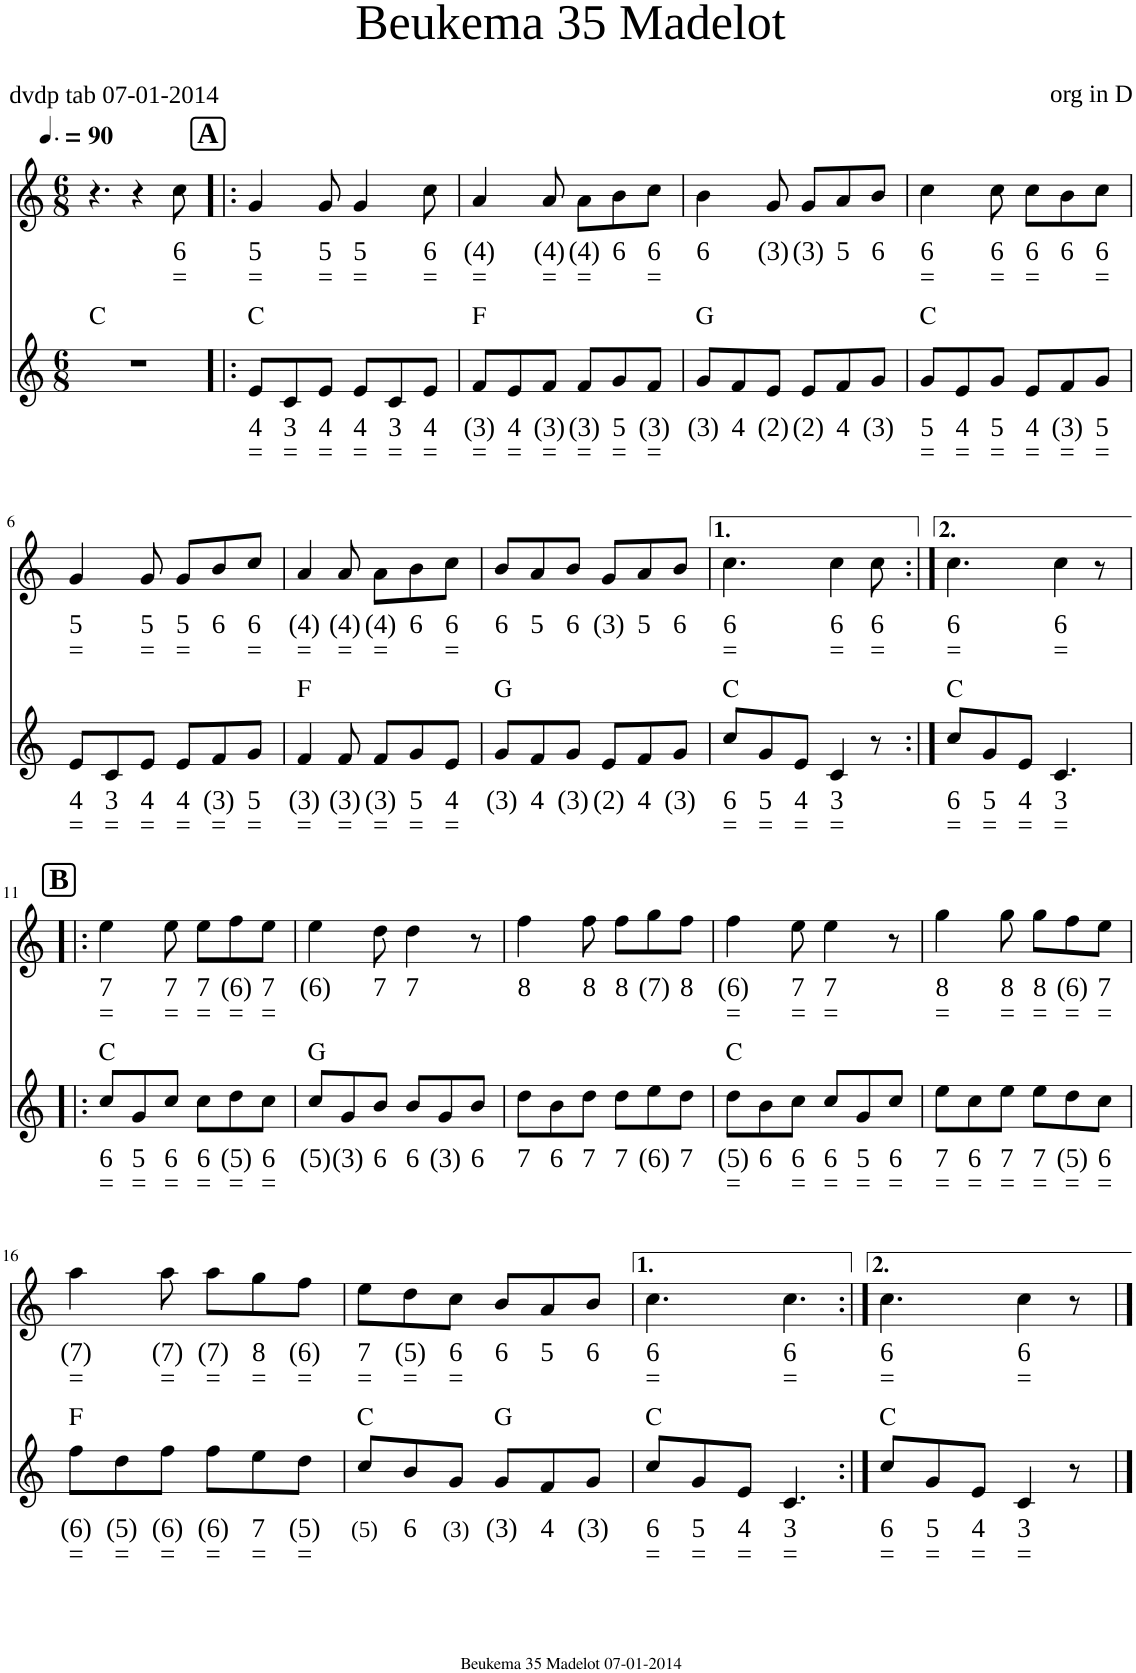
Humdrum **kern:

**kern	**text	**text	**harte	**kern	**text	**text
*part2	*part2	*part2	*part2	*part1	*part1	*part1
*staff2	*staff2	*staff2	*	*staff1	*staff1	*staff1
*I"Voice	*	*	*	*I"Voice	*	*
*clefG2	*	*	*	*clefG2	*	*
*k[]	*	*	*	*k[]	*	*
*M6/8	*	*	*	*M6/8	*	*
=1	=1	=1	=1	=1	=1	=1
2.r	.	.	C:maj	4.r	.	.
*	*	*	*	*MM135	*	*
.	.	.	.	4r	.	.
!	!	!	!	!	!LO:LY:b	!LO:LY:b
.	.	.	.	8cc\	6	=
!!LO:REH:place=s1:a:B:cj:fs=14:t=A
=2!|:	=2!|:	=2!|:	=2!|:	=2!|:	=2!|:	=2!|:
!	!LO:LY:b	!LO:LY:b	!	!	!LO:LY:b	!LO:LY:b
8e/L	4	=	C:maj	4g/	5	=
!	!LO:LY:b	!LO:LY:b	!	!	!	!
8c/	3	=	.	.	.	.
!	!LO:LY:b	!LO:LY:b	!	!	!LO:LY:b	!LO:LY:b
8e/J	4	=	.	8g/	5	=
!	!LO:LY:b	!LO:LY:b	!	!	!LO:LY:b	!LO:LY:b
8e/L	4	=	.	4g/	5	=
!	!LO:LY:b	!LO:LY:b	!	!	!	!
8c/	3	=	.	.	.	.
!	!LO:LY:b	!LO:LY:b	!	!	!LO:LY:b	!LO:LY:b
8e/J	4	=	.	8cc\	6	=
=3	=3	=3	=3	=3	=3	=3
!	!LO:LY:b	!LO:LY:b	!	!	!LO:LY:b	!LO:LY:b
8f/L	(3)	=	F:maj	4a/	(4)	=
!	!LO:LY:b	!LO:LY:b	!	!	!	!
8e/	4	=	.	.	.	.
!	!LO:LY:b	!LO:LY:b	!	!	!LO:LY:b	!LO:LY:b
8f/J	(3)	=	.	8a/	(4)	=
!	!LO:LY:b	!LO:LY:b	!	!	!LO:LY:b	!LO:LY:b
8f/L	(3)	=	.	8a\L	(4)	=
!	!LO:LY:b	!LO:LY:b	!	!	!LO:LY:b	!
8g/	5	=	.	8b\	6	.
!	!LO:LY:b	!LO:LY:b	!	!	!LO:LY:b	!LO:LY:b
8f/J	(3)	=	.	8cc\J	6	=
=4	=4	=4	=4	=4	=4	=4
!	!LO:LY:b	!	!	!	!LO:LY:b	!
8g/L	(3)	.	G:maj	4b\	6	.
!	!LO:LY:b	!	!	!	!	!
8f/	4	.	.	.	.	.
!	!LO:LY:b	!	!	!	!LO:LY:b	!
8e/J	(2)	.	.	8g/	(3)	.
!	!LO:LY:b	!	!	!	!LO:LY:b	!
8e/L	(2)	.	.	8g/L	(3)	.
!	!LO:LY:b	!	!	!	!LO:LY:b	!
8f/	4	.	.	8a/	5	.
!	!LO:LY:b	!	!	!	!LO:LY:b	!
8g/J	(3)	.	.	8b/J	6	.
=5	=5	=5	=5	=5	=5	=5
!	!LO:LY:b	!LO:LY:b	!	!	!LO:LY:b	!LO:LY:b
8g/L	5	=	C:maj	4cc\	6	=
!	!LO:LY:b	!LO:LY:b	!	!	!	!
8e/	4	=	.	.	.	.
!	!LO:LY:b	!LO:LY:b	!	!	!LO:LY:b	!LO:LY:b
8g/J	5	=	.	8cc\	6	=
!	!LO:LY:b	!LO:LY:b	!	!	!LO:LY:b	!LO:LY:b
8e/L	4	=	.	8cc\L	6	=
!	!LO:LY:b	!LO:LY:b	!	!	!LO:LY:b	!
8f/	(3)	=	.	8b\	6	.
!	!LO:LY:b	!LO:LY:b	!	!	!LO:LY:b	!LO:LY:b
8g/J	5	=	.	8cc\J	6	=
!!LO:LB:g=z
=6	=6	=6	=6	=6	=6	=6
!	!LO:LY:b	!LO:LY:b	!	!	!LO:LY:b	!LO:LY:b
8e/L	4	=	.	4g/	5	=
!	!LO:LY:b	!LO:LY:b	!	!	!	!
8c/	3	=	.	.	.	.
!	!LO:LY:b	!LO:LY:b	!	!	!LO:LY:b	!LO:LY:b
8e/J	4	=	.	8g/	5	=
!	!LO:LY:b	!LO:LY:b	!	!	!LO:LY:b	!LO:LY:b
8e/L	4	=	.	8g/L	5	=
!	!LO:LY:b	!LO:LY:b	!	!	!LO:LY:b	!
8f/	(3)	=	.	8b/	6	.
!	!LO:LY:b	!LO:LY:b	!	!	!LO:LY:b	!LO:LY:b
8g/J	5	=	.	8cc/J	6	=
=7	=7	=7	=7	=7	=7	=7
!	!LO:LY:b	!LO:LY:b	!	!	!LO:LY:b	!LO:LY:b
4f/	(3)	=	F:maj	4a/	(4)	=
!	!LO:LY:b	!LO:LY:b	!	!	!LO:LY:b	!LO:LY:b
8f/	(3)	=	.	8a/	(4)	=
!	!LO:LY:b	!LO:LY:b	!	!	!LO:LY:b	!LO:LY:b
8f/L	(3)	=	.	8a\L	(4)	=
!	!LO:LY:b	!LO:LY:b	!	!	!LO:LY:b	!
8g/	5	=	.	8b\	6	.
!	!LO:LY:b	!LO:LY:b	!	!	!LO:LY:b	!LO:LY:b
8e/J	4	=	.	8cc\J	6	=
=8	=8	=8	=8	=8	=8	=8
!	!LO:LY:b	!	!	!	!LO:LY:b	!
8g/L	(3)	.	G:maj	8b/L	6	.
!	!LO:LY:b	!	!	!	!LO:LY:b	!
8f/	4	.	.	8a/	5	.
!	!LO:LY:b	!	!	!	!LO:LY:b	!
8g/J	(3)	.	.	8b/J	6	.
!	!LO:LY:b	!	!	!	!LO:LY:b	!
8e/L	(2)	.	.	8g/L	(3)	.
!	!LO:LY:b	!	!	!	!LO:LY:b	!
8f/	4	.	.	8a/	5	.
!	!LO:LY:b	!	!	!	!LO:LY:b	!
8g/J	(3)	.	.	8b/J	6	.
=9	=9	=9	=9	=9	=9	=9
!	!LO:LY:b	!LO:LY:b	!	!	!LO:LY:b	!LO:LY:b
8cc/L	6	=	C:maj	4.cc\	6	=
!	!LO:LY:b	!LO:LY:b	!	!	!	!
8g/	5	=	.	.	.	.
!	!LO:LY:b	!LO:LY:b	!	!	!	!
8e/J	4	=	.	.	.	.
!	!LO:LY:b	!LO:LY:b	!	!	!LO:LY:b	!LO:LY:b
4c/	3	=	.	4cc\	6	=
!	!	!	!	!	!LO:LY:b	!LO:LY:b
8r	.	.	.	8cc\	6	=
=10:|!	=10:|!	=10:|!	=10:|!	=10:|!	=10:|!	=10:|!
!	!LO:LY:b	!LO:LY:b	!	!	!LO:LY:b	!LO:LY:b
8cc/L	6	=	C:maj	4.cc\	6	=
!	!LO:LY:b	!LO:LY:b	!	!	!	!
8g/	5	=	.	.	.	.
!	!LO:LY:b	!LO:LY:b	!	!	!	!
8e/J	4	=	.	.	.	.
!	!LO:LY:b	!LO:LY:b	!	!	!LO:LY:b	!LO:LY:b
4.c/	3	=	.	4cc\	6	=
.	.	.	.	8r	.	.
!!LO:LB:g=z
!!LO:REH:place=s1:a:B:cj:fs=14:t=B
=11!|:	=11!|:	=11!|:	=11!|:	=11!|:	=11!|:	=11!|:
!	!LO:LY:b	!LO:LY:b	!	!	!LO:LY:b	!LO:LY:b
8cc/L	6	=	C:maj	4ee\	7	=
!	!LO:LY:b	!LO:LY:b	!	!	!	!
8g/	5	=	.	.	.	.
!	!LO:LY:b	!LO:LY:b	!	!	!LO:LY:b	!LO:LY:b
8cc/J	6	=	.	8ee\	7	=
!	!LO:LY:b	!LO:LY:b	!	!	!LO:LY:b	!LO:LY:b
8cc\L	6	=	.	8ee\L	7	=
!	!LO:LY:b	!LO:LY:b	!	!	!LO:LY:b	!LO:LY:b
8dd\	(5)	=	.	8ff\	(6)	=
!	!LO:LY:b	!LO:LY:b	!	!	!LO:LY:b	!LO:LY:b
8cc\J	6	=	.	8ee\J	7	=
=12	=12	=12	=12	=12	=12	=12
!	!LO:LY:b	!	!	!	!LO:LY:b	!
8cc/L	(5)	.	G:maj	4ee\	(6)	.
!	!LO:LY:b	!	!	!	!	!
8g/	(3)	.	.	.	.	.
!	!LO:LY:b	!	!	!	!LO:LY:b	!
8b/J	6	.	.	8dd\	7	.
!	!LO:LY:b	!	!	!	!LO:LY:b	!
8b/L	6	.	.	4dd\	7	.
!	!LO:LY:b	!	!	!	!	!
8g/	(3)	.	.	.	.	.
!	!LO:LY:b	!	!	!	!	!
8b/J	6	.	.	8r	.	.
=13	=13	=13	=13	=13	=13	=13
!	!LO:LY:b	!	!	!	!LO:LY:b	!
8dd\L	7	.	.	4ff\	8	.
!	!LO:LY:b	!	!	!	!	!
8b\	6	.	.	.	.	.
!	!LO:LY:b	!	!	!	!LO:LY:b	!
8dd\J	7	.	.	8ff\	8	.
!	!LO:LY:b	!	!	!	!LO:LY:b	!
8dd\L	7	.	.	8ff\L	8	.
!	!LO:LY:b	!	!	!	!LO:LY:b	!
8ee\	(6)	.	.	8gg\	(7)	.
!	!LO:LY:b	!	!	!	!LO:LY:b	!
8dd\J	7	.	.	8ff\J	8	.
=14	=14	=14	=14	=14	=14	=14
!	!LO:LY:b	!LO:LY:b	!	!	!LO:LY:b	!LO:LY:b
8dd\L	(5)	=	C:maj	4ff\	(6)	=
!	!LO:LY:b	!	!	!	!	!
8b\	6	.	.	.	.	.
!	!LO:LY:b	!LO:LY:b	!	!	!LO:LY:b	!LO:LY:b
8cc\J	6	=	.	8ee\	7	=
!	!LO:LY:b	!LO:LY:b	!	!	!LO:LY:b	!LO:LY:b
8cc/L	6	=	.	4ee\	7	=
!	!LO:LY:b	!LO:LY:b	!	!	!	!
8g/	5	=	.	.	.	.
!	!LO:LY:b	!LO:LY:b	!	!	!	!
8cc/J	6	=	.	8r	.	.
=15	=15	=15	=15	=15	=15	=15
!	!LO:LY:b	!LO:LY:b	!	!	!LO:LY:b	!LO:LY:b
8ee\L	7	=	.	4gg\	8	=
!	!LO:LY:b	!LO:LY:b	!	!	!	!
8cc\	6	=	.	.	.	.
!	!LO:LY:b	!LO:LY:b	!	!	!LO:LY:b	!LO:LY:b
8ee\J	7	=	.	8gg\	8	=
!	!LO:LY:b	!LO:LY:b	!	!	!LO:LY:b	!LO:LY:b
8ee\L	7	=	.	8gg\L	8	=
!	!LO:LY:b	!LO:LY:b	!	!	!LO:LY:b	!LO:LY:b
8dd\	(5)	=	.	8ff\	(6)	=
!	!LO:LY:b	!LO:LY:b	!	!	!LO:LY:b	!LO:LY:b
8cc\J	6	=	.	8ee\J	7	=
!!LO:LB:g=z
=16	=16	=16	=16	=16	=16	=16
!	!LO:LY:b	!LO:LY:b	!	!	!LO:LY:b	!LO:LY:b
8ff\L	(6)	=	F:maj	4aa\	(7)	=
!	!LO:LY:b	!LO:LY:b	!	!	!	!
8dd\	(5)	=	.	.	.	.
!	!LO:LY:b	!LO:LY:b	!	!	!LO:LY:b	!LO:LY:b
8ff\J	(6)	=	.	8aa\	(7)	=
!	!LO:LY:b	!LO:LY:b	!	!	!LO:LY:b	!LO:LY:b
8ff\L	(6)	=	.	8aa\L	(7)	=
!	!LO:LY:b	!LO:LY:b	!	!	!LO:LY:b	!LO:LY:b
8ee\	7	=	.	8gg\	8	=
!	!LO:LY:b	!LO:LY:b	!	!	!LO:LY:b	!LO:LY:b
8dd\J	(5)	=	.	8ff\J	(6)	=
=17	=17	=17	=17	=17	=17	=17
!	!LO:LY:b	!	!	!	!LO:LY:b	!LO:LY:b
8cc/L	(5)	.	C:maj	8ee\L	7	=
!	!LO:LY:b	!	!	!	!LO:LY:b	!LO:LY:b
8b/	6	.	.	8dd\	(5)	=
!	!LO:LY:b	!	!	!	!LO:LY:b	!LO:LY:b
8g/J	(3)	.	.	8cc\J	6	=
!	!LO:LY:b	!	!	!	!LO:LY:b	!
8g/L	(3)	.	G:maj	8b/L	6	.
!	!LO:LY:b	!	!	!	!LO:LY:b	!
8f/	4	.	.	8a/	5	.
!	!LO:LY:b	!	!	!	!LO:LY:b	!
8g/J	(3)	.	.	8b/J	6	.
=18	=18	=18	=18	=18	=18	=18
!	!LO:LY:b	!LO:LY:b	!	!	!LO:LY:b	!LO:LY:b
8cc/L	6	=	C:maj	4.cc\	6	=
!	!LO:LY:b	!LO:LY:b	!	!	!	!
8g/	5	=	.	.	.	.
!	!LO:LY:b	!LO:LY:b	!	!	!	!
8e/J	4	=	.	.	.	.
!	!LO:LY:b	!LO:LY:b	!	!	!LO:LY:b	!LO:LY:b
4.c/	3	=	.	4.cc\	6	=
=19:|!	=19:|!	=19:|!	=19:|!	=19:|!	=19:|!	=19:|!
!	!LO:LY:b	!LO:LY:b	!	!	!LO:LY:b	!LO:LY:b
8cc/L	6	=	C:maj	4.cc\	6	=
!	!LO:LY:b	!LO:LY:b	!	!	!	!
8g/	5	=	.	.	.	.
!	!LO:LY:b	!LO:LY:b	!	!	!	!
8e/J	4	=	.	.	.	.
!	!LO:LY:b	!LO:LY:b	!	!	!LO:LY:b	!LO:LY:b
4c/	3	=	.	4cc\	6	=
8r	.	.	.	8r	.	.
==	==	==	==	==	==	==
*-	*-	*-	*-	*-	*-	*-
